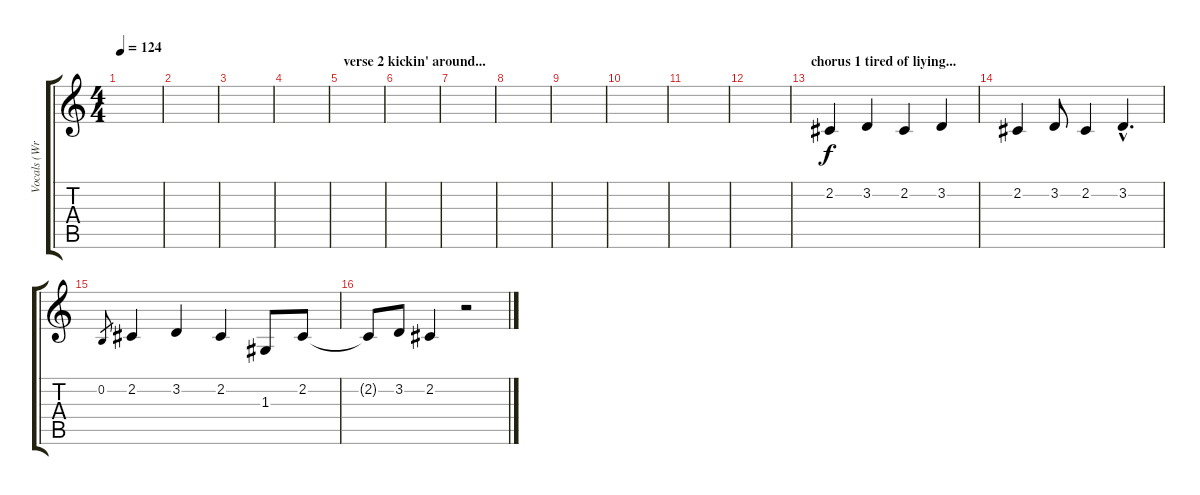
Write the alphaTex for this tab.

\track ("Vocals (Wright)" "Vocals (Wr") {instrument lead6voice}
\staff {score tabs}
\tuning (E4 B3 G3 D3 A2 E2) {hide}
\ts (4 4)
\tempo 124
\clef g2
\ks c
|
|
|
|
\section ("" "verse 2 kickin' around...")
|
|
|
|
|
|
|
|
\section ("" "chorus 1 tired of liying...")
2.2.4 3.2.4 2.2.4 3.2.4 |
2.2.4 3.2.8 2.2.4 3.2{hac}.4{d} |
0.2.8{gr} 2.2.4 3.2.4 2.2.4 1.3.8 2.2.8 |
2.2{t}.8 3.2.8 2.2.4 r.2
